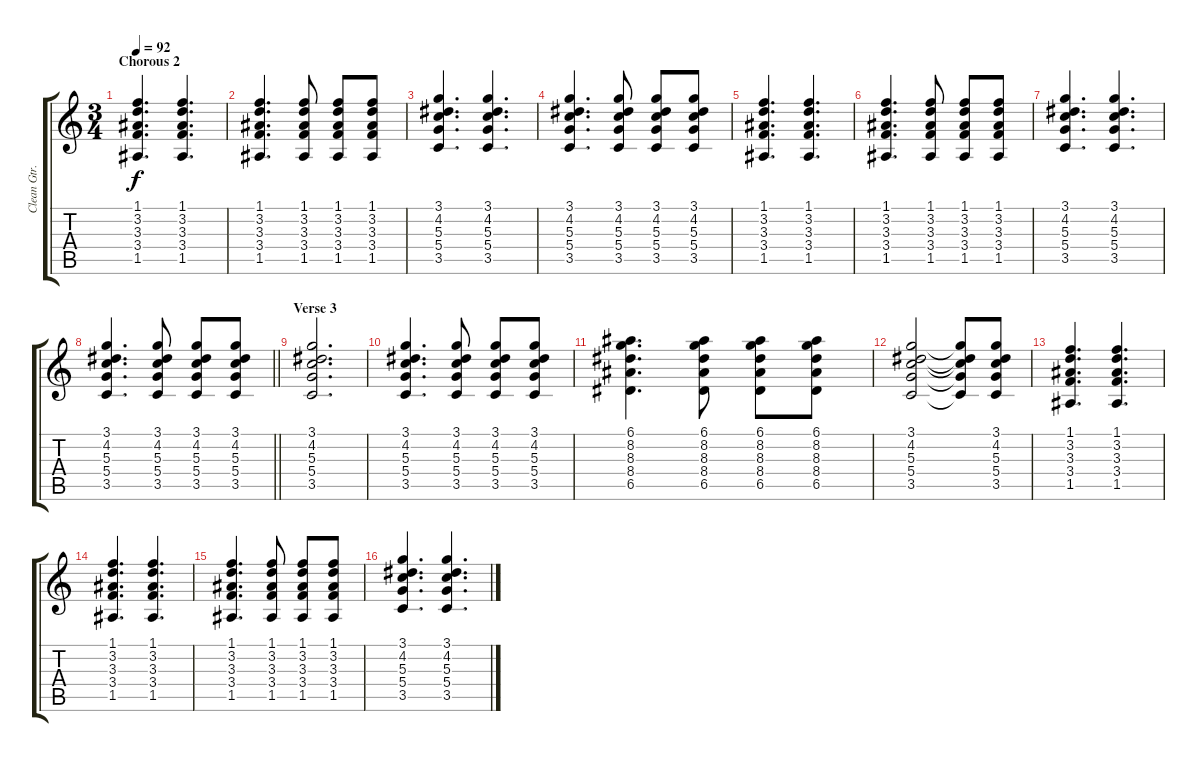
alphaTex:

\track ("Clean Gtr. 2" "Clean Gtr.") {instrument electricguitarclean}
\staff {score tabs}
\tuning (E4 B3 G3 D3 A2 E2) {hide}
\ts (3 4)
\section ("" "Chorous 2")
\tempo 92
\clef g2
\ks c
(1.1 3.2 3.3 3.4 1.5).4{d dy f} (1.1 3.2 3.3 3.4 1.5).4{d} |
(1.1 3.2 3.3 3.4 1.5).4{d} (1.1 3.2 3.3 3.4 1.5).8 (1.1 3.2 3.3 3.4 1.5).8 (1.1 3.2 3.3 3.4 1.5).8 |
(3.1 4.2 5.3 5.4 3.5).4{d} (3.1 4.2 5.3 5.4 3.5).4{d} |
(3.1 4.2 5.3 5.4 3.5).4{d} (3.1 4.2 5.3 5.4 3.5).8 (3.1 4.2 5.3 5.4 3.5).8 (3.1 4.2 5.3 5.4 3.5).8 |
(1.1 3.2 3.3 3.4 1.5).4{d} (1.1 3.2 3.3 3.4 1.5).4{d} |
(1.1 3.2 3.3 3.4 1.5).4{d} (1.1 3.2 3.3 3.4 1.5).8 (1.1 3.2 3.3 3.4 1.5).8 (1.1 3.2 3.3 3.4 1.5).8 |
(3.1 4.2 5.3 5.4 3.5).4{d} (3.1 4.2 5.3 5.4 3.5).4{d} |
\barLineRight lightlight
(3.1 4.2 5.3 5.4 3.5).4{d} (3.1 4.2 5.3 5.4 3.5).8 (3.1 4.2 5.3 5.4 3.5).8 (3.1 4.2 5.3 5.4 3.5).8 |
\section ("" "Verse 3")
(3.1 4.2 5.3 5.4 3.5).2{d} |
(3.1 4.2 5.3 5.4 3.5).4{d} (3.1 4.2 5.3 5.4 3.5).8 (3.1 4.2 5.3 5.4 3.5).8 (3.1 4.2 5.3 5.4 3.5).8 |
(6.1 8.2 8.3 8.4 6.5).4{d} (6.1 8.2 8.3 8.4 6.5).8 (6.1 8.2 8.3 8.4 6.5).8 (6.1 8.2 8.3 8.4 6.5).8 |
(3.1 4.2 5.3 5.4 3.5).2 (3.1{t} 4.2{t} 5.3{t} 5.4{t} 3.5{t}).8 (3.1 4.2 5.3 5.4 3.5).8 |
(1.1 3.2 3.3 3.4 1.5).4{d} (1.1 3.2 3.3 3.4 1.5).4{d} |
(1.1 3.2 3.3 3.4 1.5).4{d} (1.1 3.2 3.3 3.4 1.5).4{d} |
(1.1 3.2 3.3 3.4 1.5).4{d} (1.1 3.2 3.3 3.4 1.5).8 (1.1 3.2 3.3 3.4 1.5).8 (1.1 3.2 3.3 3.4 1.5).8 |
(3.1 4.2 5.3 5.4 3.5).4{d} (3.1 4.2 5.3 5.4 3.5).4{d}
